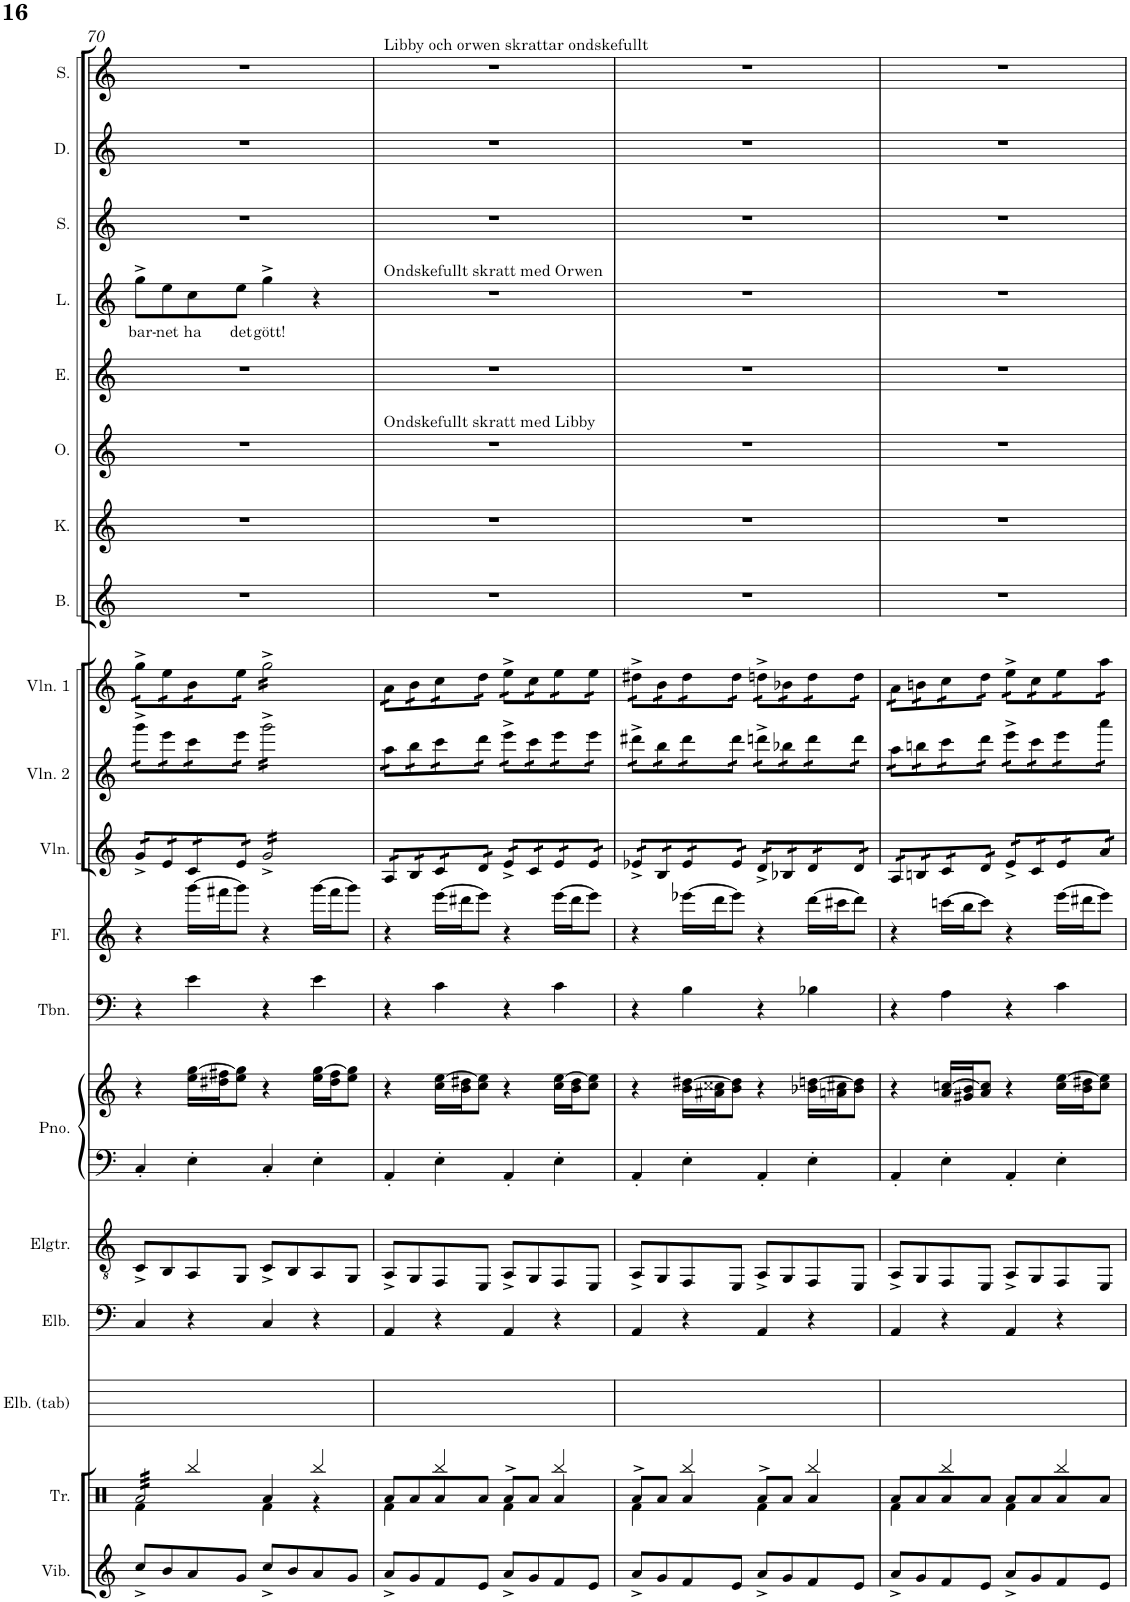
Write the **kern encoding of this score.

**kern	**kern	**kern	**kern	**kern	**kern	**kern	**kern	**kern	**kern	**kern	**text
*part10	*part9	*part8	*part7	*part7	*part6	*part5	*part4	*part3	*part2	*part1	*part1
*staff11	*staff10	*staff9	*staff8	*staff7	*staff6	*staff5	*staff4	*staff3	*staff2	*staff1	*staff1
*I"Vibrafon	*I"Elbas	*I"Elgitarr	*I"Piano	*	*I"Trombon	*I"Tvärflöjt	*I"Violin	*I"Violin 2	*I"Violin 1	*I"Libby	*
*I'Vib.	*I'Elb.	*I'Elgtr.	*I'Pno.	*	*I'Tbn.	*	*I'Vln.	*I'Vln. 2	*I'Vln. 1	*I'L.	*
!!LO:PB:g=z
*clefG2	*clefF4	*clefGv2	*clefF4	*clefG2	*clefF4	*clefG2	*clefG2	*clefG2	*clefG2	*clefG2	*
*	*Trd7c12	*	*	*	*	*	*	*	*	*	*
*k[]	*k[]	*k[]	*k[]	*k[]	*k[]	*k[]	*k[]	*k[]	*k[]	*k[]	*
*M4/4	*M4/4	*M4/4	*M4/4	*M4/4	*M4/4	*M4/4	*M4/4	*M4/4	*M4/4	*M4/4	*
=70	=70	=70	=70	=70	=70	=70	=70	=70	=70	=70	=70
!	!	!	!	!	!	!	!	!	!	!	!LO:LY:b
*	*	*	*	*	*	*	*tremolo	*	*	*	*
*	*	*	*	*	*	*	*	*tremolo	*	*	*
*	*	*	*	*	*	*	*	*	*tremolo	*	*
8cc^/L	4C/	8C^/L	4C'/	4r	4r	4r	16g^/LL	16ggg^\LL	16gg^\LL	8gg^\L	bar-
.	.	.	.	.	.	.	16g^/	16ggg^\	16gg^\	.	.
!	!	!	!	!	!	!	!	!	!	!	!LO:LY:b
8b/	.	8BB/	.	.	.	.	16e/	16eee\	16ee\	8ee\	-net
.	.	.	.	.	.	.	16e/	16eee\	16ee\	.	.
!	!	!	!	!	!	!	!	!	!	!	!LO:LY:b
8a/	4r	8AA/	4E'\	16ee\ [16gg\LL	4e\	[16ggg\LL	16c/	16ccc\	16b\	8cc\	ha
.	.	.	.	16dd#X\ 16ff#X\J	.	16fff#X\J	16c/	16ccc\	16b\	.	.
!	!	!	!	!	!	!	!	!	!	!	!LO:LY:b
8g/J	.	8GG/J	.	8ee\ 8gg\]J	.	8ggg\J]	16e/	16eee\	16ee\	8ee\J	det
.	.	.	.	.	.	.	16e/JJ	16eee\JJ	16ee\JJ	.	.
!	!	!	!	!	!	!	!	!	!	!	!LO:LY:b
8cc^/L	4C/	8C^/L	4C'/	4r	4r	4r	16g^/LL	16ggg^\LL	16gg^\LL	4gg^\	gött!
.	.	.	.	.	.	.	16g^/	16ggg^\	16gg^\	.	.
8b/	.	8BB/	.	.	.	.	16g^/	16ggg^\	16gg^\	.	.
.	.	.	.	.	.	.	16g^/	16ggg^\	16gg^\	.	.
8a/	4r	8AA/	4E'\	16ee\ [16gg\LL	4e\	[16ggg\LL	16g^/	16ggg^\	16gg^\	4r	.
.	.	.	.	16dd#\ 16ff#\J	.	16fff#\J	16g^/	16ggg^\	16gg^\	.	.
8g/J	.	8GG/J	.	8ee\ 8gg\]J	.	8ggg\J]	16g^/	16ggg^\	16gg^\	.	.
.	.	.	.	.	.	.	16g^/JJ	16ggg^\JJ	16gg^\JJ	.	.
=71	=71	=71	=71	=71	=71	=71	=71	=71	=71	=71	=71
!	!	!	!	!	!	!	!	!	!	!LO:TX:a:t=Ondskefullt skratt med Orwen	!
8a^/L	4AA/	8AA^/L	4AA'/	4r	4r	4r	16A/LL	16aa\LL	16a\LL	1r	.
.	.	.	.	.	.	.	16A/	16aa\	16a\	.	.
8g/	.	8GG/	.	.	.	.	16B/	16bb\	16b\	.	.
.	.	.	.	.	.	.	16B/	16bb\	16b\	.	.
8f/	4r	8FF/	4E'\	16cc\ [16ee\LL	4c\	[16eee\LL	16c/	16ccc\	16cc\	.	.
.	.	.	.	16b\ 16dd#X\J	.	16ddd#X\J	16c/	16ccc\	16cc\	.	.
8e/J	.	8EE/J	.	8cc\ 8ee\]J	.	8eee\J]	16d/	16ddd\	16dd\	.	.
.	.	.	.	.	.	.	16d/JJ	16ddd\JJ	16dd\JJ	.	.
8a^/L	4AA/	8AA^/L	4AA'/	4r	4r	4r	16e^/LL	16eee^\LL	16ee^\LL	.	.
.	.	.	.	.	.	.	16e^/	16eee^\	16ee^\	.	.
8g/	.	8GG/	.	.	.	.	16c/	16ccc\	16cc\	.	.
.	.	.	.	.	.	.	16c/	16ccc\	16cc\	.	.
8f/	4r	8FF/	4E'\	16cc\ [16ee\LL	4c\	[16eee\LL	16e/	16eee\	16ee\	.	.
.	.	.	.	16b\ 16dd#\J	.	16ddd#\J	16e/	16eee\	16ee\	.	.
8e/J	.	8EE/J	.	8cc\ 8ee\]J	.	8eee\J]	16e/	16eee\	16ee\	.	.
.	.	.	.	.	.	.	16e/JJ	16eee\JJ	16ee\JJ	.	.
=72	=72	=72	=72	=72	=72	=72	=72	=72	=72	=72	=72
8a^/L	4AA/	8AA^/L	4AA'/	4r	4r	4r	16e-X^/LL	16ddd#X^\LL	16dd#X^\LL	1r	.
.	.	.	.	.	.	.	16e-X^/	16ddd#X^\	16dd#X^\	.	.
8g/	.	8GG/	.	.	.	.	16B/	16bb\	16b\	.	.
.	.	.	.	.	.	.	16B/	16bb\	16b\	.	.
8f/	4r	8FF/	4E'\	16b\ [16dd#X\LL	4B\	[16eee-X\LL	16e-/	16ddd#\	16dd#\	.	.
.	.	.	.	16a#X\ 16cc##X\J	.	16ddd\J	16e-/	16ddd#\	16dd#\	.	.
8e/J	.	8EE/J	.	8b\ 8dd#\]J	.	8eee-\J]	16e-/	16ddd#\	16dd#\	.	.
.	.	.	.	.	.	.	16e-/JJ	16ddd#\JJ	16dd#\JJ	.	.
8a^/L	4AA/	8AA^/L	4AA'/	4r	4r	4r	16d^/LL	16dddn^\LL	16ddn^\LL	.	.
.	.	.	.	.	.	.	16d^/	16dddn^\	16ddn^\	.	.
8g/	.	8GG/	.	.	.	.	16B-X/	16bb-X\	16b-X\	.	.
.	.	.	.	.	.	.	16B-X/	16bb-X\	16b-X\	.	.
8f/	4r	8FF/	4E'\	16b-X\ [16ddn\LL	4B-X\	[16ddd\LL	16d/	16ddd\	16dd\	.	.
.	.	.	.	16an\ 16cc#X\J	.	16ccc#X\J	16d/	16ddd\	16dd\	.	.
8e/J	.	8EE/J	.	8b-\ 8dd\]J	.	8ddd\J]	16d/	16ddd\	16dd\	.	.
.	.	.	.	.	.	.	16d/JJ	16ddd\JJ	16dd\JJ	.	.
=73	=73	=73	=73	=73	=73	=73	=73	=73	=73	=73	=73
8a^/L	4AA/	8AA^/L	4AA'/	4r	4r	4r	16A/LL	16aa\LL	16a\LL	1r	.
.	.	.	.	.	.	.	16A/	16aa\	16a\	.	.
8g/	.	8GG/	.	.	.	.	16Bn/	16bbn\	16bn\	.	.
.	.	.	.	.	.	.	16Bn/	16bbn\	16bn\	.	.
8f/	4r	8FF/	4E'\	16a/ [16ccn/LL	4A\	[16cccn\LL	16c/	16ccc\	16cc\	.	.
.	.	.	.	16g#X/ 16b/J	.	16bb\J	16c/	16ccc\	16cc\	.	.
8e/J	.	8EE/J	.	8a/ 8cc/]J	.	8ccc\J]	16d/	16ddd\	16dd\	.	.
.	.	.	.	.	.	.	16d/JJ	16ddd\JJ	16dd\JJ	.	.
8a^/L	4AA/	8AA^/L	4AA'/	4r	4r	4r	16e^/LL	16eee^\LL	16ee^\LL	.	.
.	.	.	.	.	.	.	16e^/	16eee^\	16ee^\	.	.
8g/	.	8GG/	.	.	.	.	16c/	16ccc\	16cc\	.	.
.	.	.	.	.	.	.	16c/	16ccc\	16cc\	.	.
8f/	4r	8FF/	4E'\	16cc\ [16ee\LL	4c\	[16eee\LL	16e/	16eee\	16ee\	.	.
.	.	.	.	16b\ 16dd#X\J	.	16ddd#X\J	16e/	16eee\	16ee\	.	.
8e/J	.	8EE/J	.	8cc\ 8ee\]J	.	8eee\J]	16a/	16aaa\	16aa\	.	.
.	.	.	.	.	.	.	16a/JJ	16aaa\JJ	16aa\JJ	.	.
*	*	*	*	*	*	*	*	*	*Xtremolo	*	*
*	*	*	*	*	*	*	*	*Xtremolo	*	*	*
*	*	*	*	*	*	*	*Xtremolo	*	*	*	*
=	=	=	=	=	=	=	=	=	=	=	=
*-	*-	*-	*-	*-	*-	*-	*-	*-	*-	*-	*-
